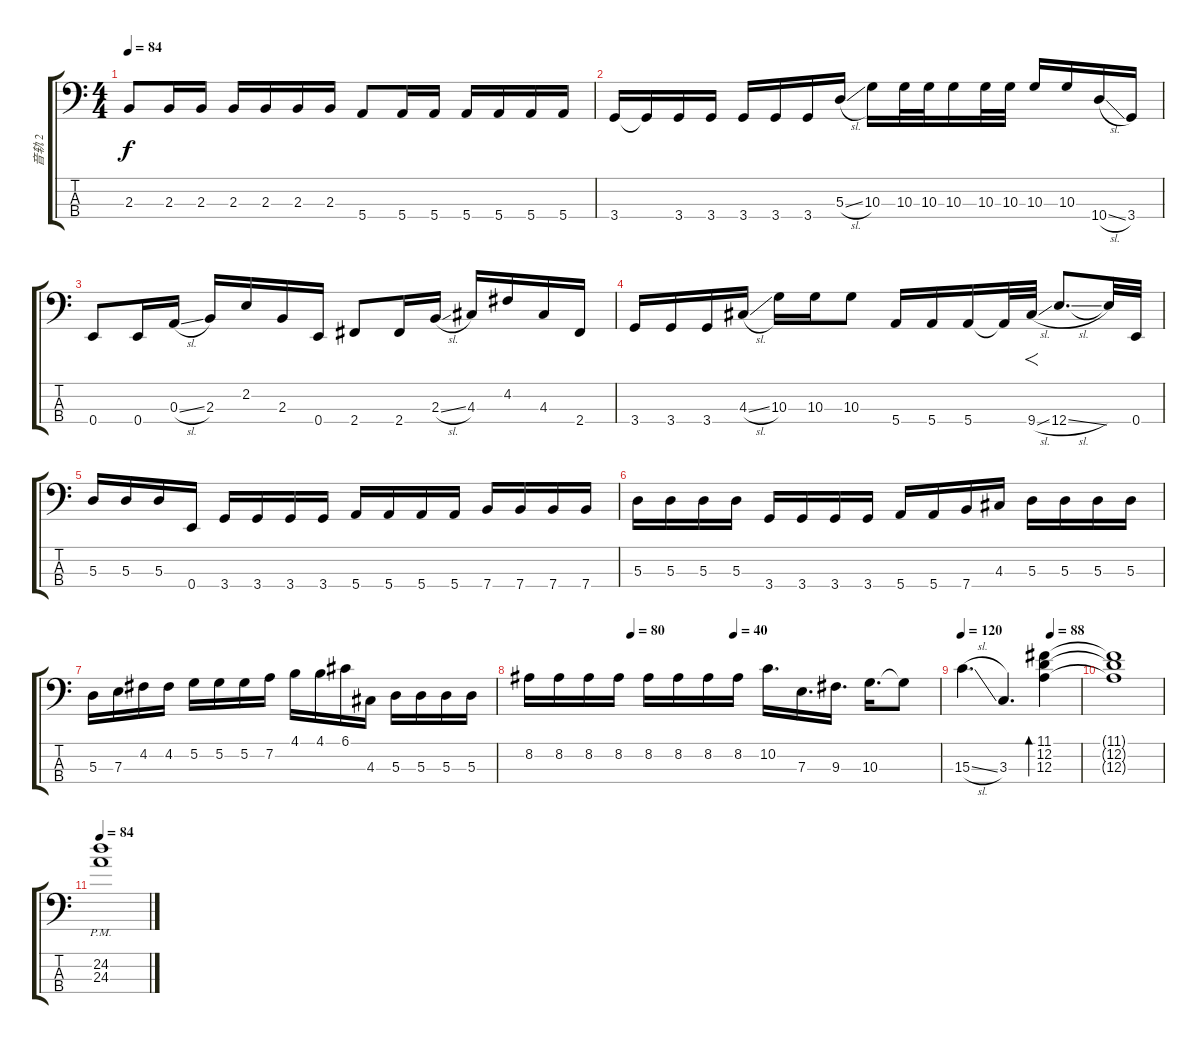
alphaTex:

\track ("音轨 2" "音轨 2") {instrument electricbassfinger}
\staff {score tabs}
\tuning (G2 D2 A1 E1) {hide}
\ts (4 4)
\tempo 84
\clef f4
\ks c
2.3.8{dy f} 2.3.16 2.3.16 2.3.16 2.3.16 2.3.16 2.3.16 5.4.8 5.4.16 5.4.16 5.4.16 5.4.16 5.4.16 5.4.16 |
3.4.16 3.4{t}.16 3.4.16 3.4.16 3.4.16 3.4.16 3.4.16 5.3{sl}.16 10.3.16 10.3.32 10.3.32 10.3.16 10.3.32 10.3.32 10.3.16 10.3.16 10.4{sl}.16 3.4.16 |
0.4.8 0.4.16 0.3{sl}.16 2.3.16 2.2.16 2.3.16 0.4.16 2.4.8 2.4.16 2.3{sl}.16 4.3.16 4.2.16 4.3.16 2.4.16 |
3.4.16 3.4.16 3.4.16 4.3{sl}.16 10.3.16 10.3.16 10.3.8 5.4.16 5.4.16 5.4.16 5.4{t}.32 9.4{sl}.32{f} 12.4{sl}.8{d} 12.4{t}.32 0.4.32 |
5.3.16 5.3.16 5.3.16 0.4.16 3.4.16 3.4.16 3.4.16 3.4.16 5.4.16 5.4.16 5.4.16 5.4.16 7.4.16 7.4.16 7.4.16 7.4.16 |
5.3.16 5.3.16 5.3.16 5.3.16 3.4.16 3.4.16 3.4.16 3.4.16 5.4.16 5.4.16 7.4.16 4.3.16 5.3.16 5.3.16 5.3.16 5.3.16 |
5.3.16 7.3.16 4.2.16 4.2.16 5.2.16 5.2.16 5.2.16 7.2.16 4.1.16 4.1.16 6.1.16 4.3.16 5.3.16 5.3.16 5.3.16 5.3.16 |
\tempo (40 0.5)
\tempo (80 0.25)
8.2.16 8.2.16 8.2.16 8.2.16 8.2.16 8.2.16 8.2.16 8.2.16 10.2.16{d} 7.3.16{d} 9.3.16{d} 10.3.16{d} 10.3{t}.8 |
\tempo (88 0.75)
\tempo 120
15.3{sl}.4{d} 3.3.4{d} (11.1 12.2 12.3).4{bd 480} |
(11.1{t} 12.2{t} 12.3{t}).1 |
\tempo 84
(24.2{pm} 24.3{pm}).1
